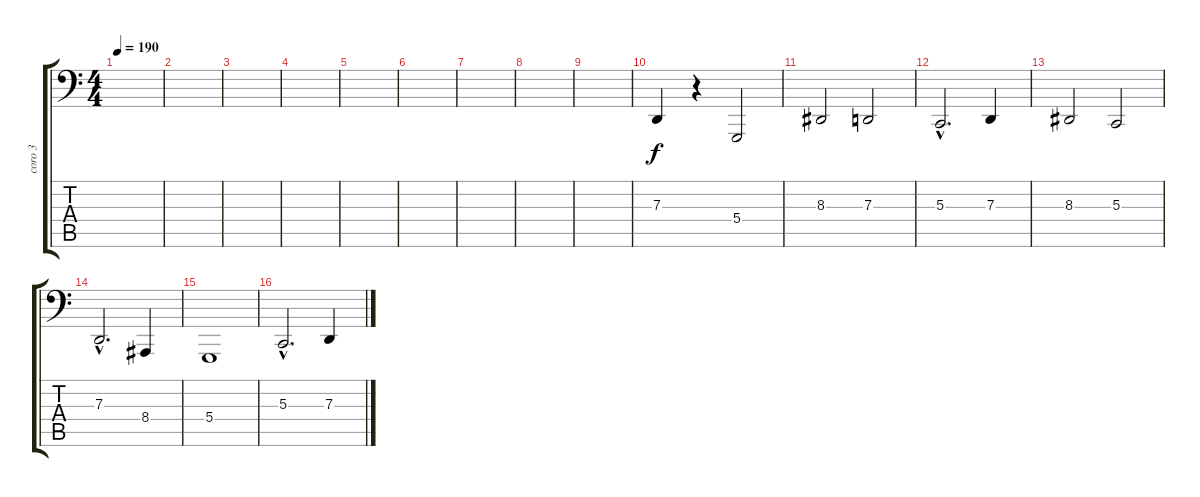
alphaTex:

\track ("coro 3" "coro 3") {instrument choiraahs}
\staff {score tabs}
\tuning (E2 B1 G1 D1 A0 E0) {hide}
\ts (4 4)
\tempo 190
\clef f4
\ks c
|
|
|
|
|
|
|
|
|
7.3.4 r.4 5.4.2 |
8.3.2 7.3.2 |
5.3{hac}.2{d} 7.3.4 |
8.3.2 5.3.2 |
7.3{hac}.2{d} 8.4.4 |
5.4.1 |
5.3{hac}.2{d} 7.3.4
